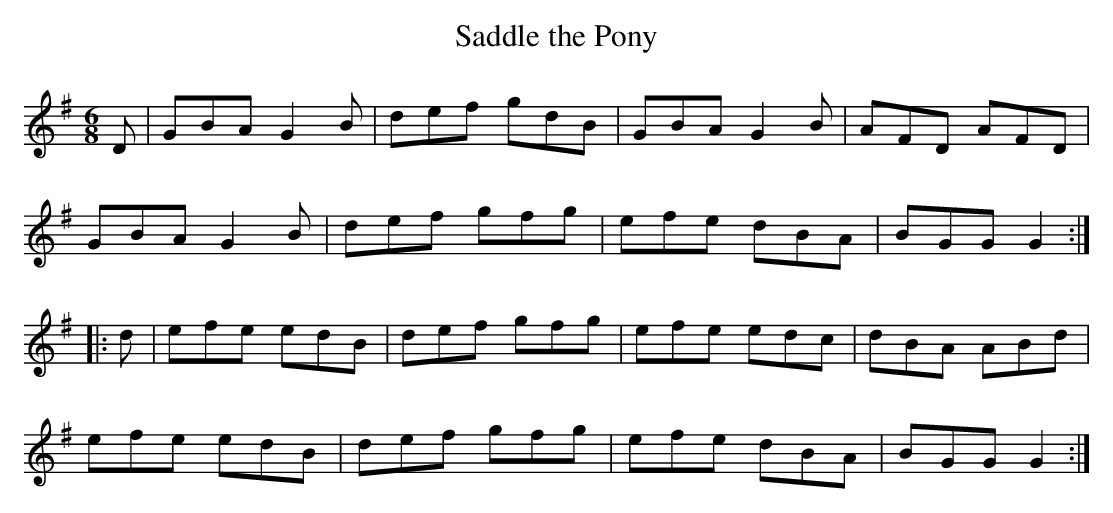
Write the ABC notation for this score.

X:1
T:Saddle the Pony
M:6/8
L:1/8
K:G
 D| GBA G2B | def gdB | GBA G2B | AFD AFD |
GBA G2B | def gfg | efe dBA | BGG G2 :|
|:d | efe edB | def gfg | efe edc | dBA ABd |
efe edB | def gfg | efe dBA | BGG G2 :|
